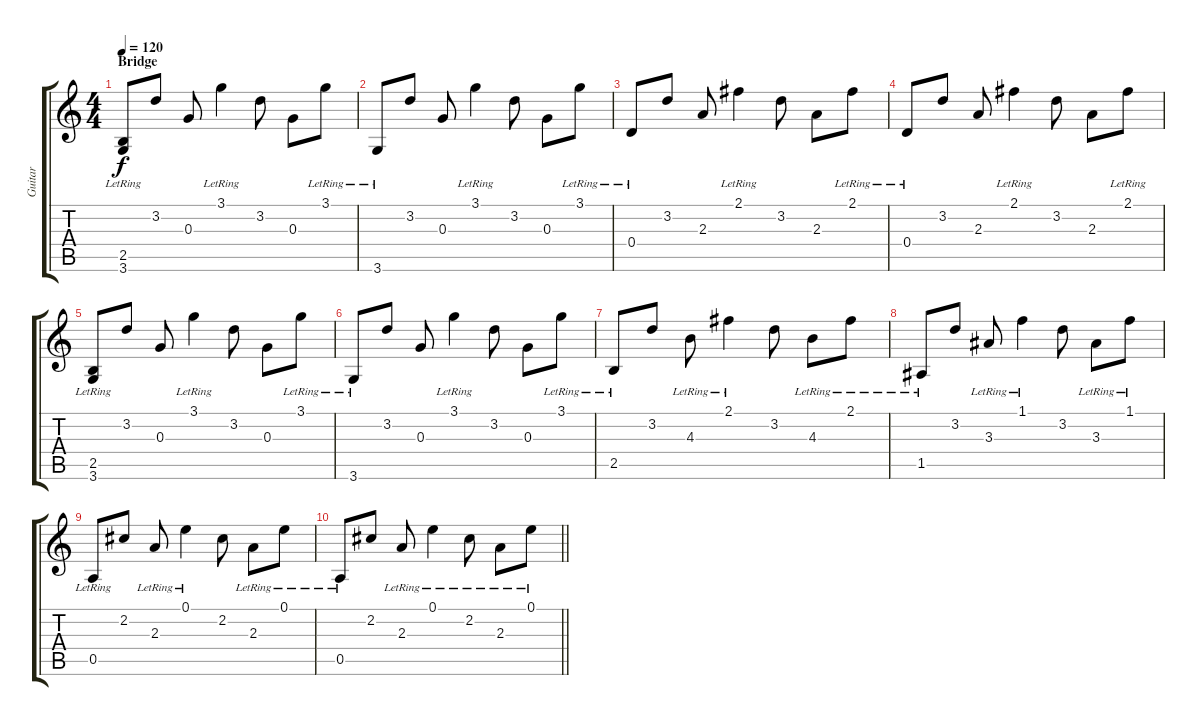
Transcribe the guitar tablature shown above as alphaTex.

\track ("Guitar" "Guitar") {instrument acousticguitarsteel}
\staff {score tabs}
\tuning (E4 B3 G3 D3 A2 E2) {hide}
\ts (4 4)
\section ("" "Bridge")
\tempo 120
\clef g2
\ks c
(2.5{lr} 3.6{lr}).8{dy f} 3.2.8 0.3.8 3.1{lr}.4 3.2.8 0.3.8 3.1{lr}.8 |
3.6{lr}.8 3.2.8 0.3.8 3.1{lr}.4 3.2.8 0.3.8 3.1{lr}.8 |
0.4{lr}.8 3.2.8 2.3.8 2.1{lr}.4 3.2.8 2.3.8 2.1{lr}.8 |
0.4{lr}.8 3.2.8 2.3.8 2.1{lr}.4 3.2.8 2.3.8 2.1{lr}.8 |
(2.5{lr} 3.6{lr}).8 3.2.8 0.3.8 3.1{lr}.4 3.2.8 0.3.8 3.1{lr}.8 |
3.6{lr}.8 3.2.8 0.3.8 3.1{lr}.4 3.2.8 0.3.8 3.1{lr}.8 |
2.5{lr}.8 3.2.8 4.3{lr}.8 2.1{lr}.4 3.2.8 4.3{lr}.8 2.1{lr}.8 |
1.5{lr}.8 3.2.8 3.3{lr}.8 1.1{lr}.4 3.2.8 3.3{lr}.8 1.1{lr}.8 |
0.5{lr}.8 2.2.8 2.3{lr}.8 0.1{lr}.4 2.2.8 2.3{lr}.8 0.1{lr}.8 |
\barLineRight lightlight
0.5{lr}.8 2.2.8 2.3{lr}.8 0.1{lr}.4 2.2{lr}.8 2.3{lr}.8 0.1{lr}.8
